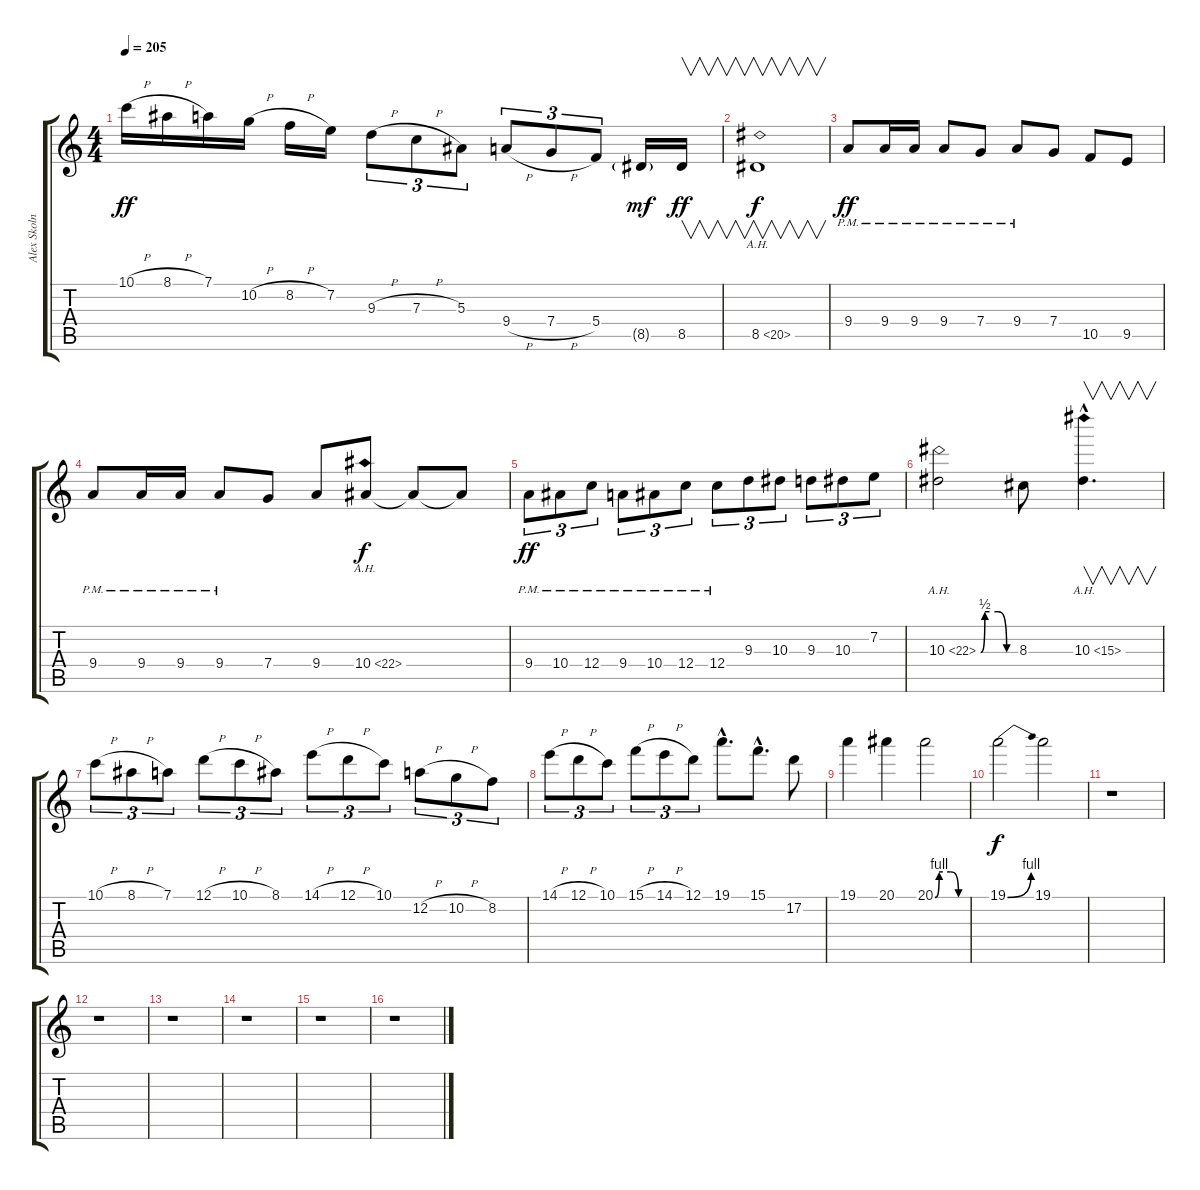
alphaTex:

\track ("Alex Skolnick Lead" "Alex Skoln") {instrument distortionguitar}
\staff {score tabs}
\tuning (D4 A3 F3 C3 G2 D2) {hide}
\ts (4 4)
\tempo 205
\clef g2
\ks c
10.1{h}.16{dy ff} 8.1{h}.16 7.1.16 10.2{h}.16 8.2{h}.16 7.2.16 9.3{h}.8{tu (3 2)} 7.3{h}.8{tu (3 2)} 5.3.8{tu (3 2)} 9.4{h}.8{tu (3 2)} 7.4{h}.8{tu (3 2)} 5.4.8{tu (3 2)} 8.5{g}.16{dy mf} 8.5.16{v dy ff} |
8.5{ah 12}.1{v dy f} |
9.4{pm}.8{dy ff} 9.4{pm}.16 9.4{pm}.16 9.4{pm}.8 7.4{pm}.8 9.4{pm}.8 7.4.8 10.5.8 9.5.8 |
9.4{pm}.8 9.4{pm}.16 9.4{pm}.16 9.4{pm}.8 7.4.8 9.4.8 10.4{ah 12}.8{dy f} 10.4{t}.8 10.4{t}.8 |
9.4{pm}.8{tu (3 2) dy ff} 10.4{pm}.8{tu (3 2)} 12.4{pm}.8{tu (3 2)} 9.4{pm}.8{tu (3 2)} 10.4{pm}.8{tu (3 2)} 12.4{pm}.8{tu (3 2)} 12.4{pm}.8{tu (3 2)} 9.3.8{tu (3 2)} 10.3.8{tu (3 2)} 9.3.8{tu (3 2)} 10.3.8{tu (3 2)} 7.2.8{tu (3 2)} |
10.3{be (custom 0 0 7 2 15 2 30 2 45 0 60 0) ah 12}.2 8.3.8 10.3{ah 5 hac}.4{v d} |
10.1{h}.8{tu (3 2)} 8.1{h}.8{tu (3 2)} 7.1.8{tu (3 2)} 12.1{h}.8{tu (3 2)} 10.1{h}.8{tu (3 2)} 8.1.8{tu (3 2)} 14.1{h}.8{tu (3 2)} 12.1{h}.8{tu (3 2)} 10.1.8{tu (3 2)} 12.2{h}.8{tu (3 2)} 10.2{h}.8{tu (3 2)} 8.2.8{tu (3 2)} |
14.1{h}.8{tu (3 2)} 12.1{h}.8{tu (3 2)} 10.1.8{tu (3 2)} 15.1{h}.8{tu (3 2)} 14.1{h}.8{tu (3 2)} 12.1.8{tu (3 2)} 19.1{hac}.8{d} 15.1{hac}.8{d} 17.2.8 |
19.1.4 20.1.4 20.1{be (custom 0 0 8 4 15 4 30 4 45 0 60 0)}.2 |
19.1{be (bend 0 0 60 4)}.2{dy f} 19.1.2 |
r.1{instrument distortionguitar} |
r.1 |
r.1 |
r.1 |
r.1 |
r.1
